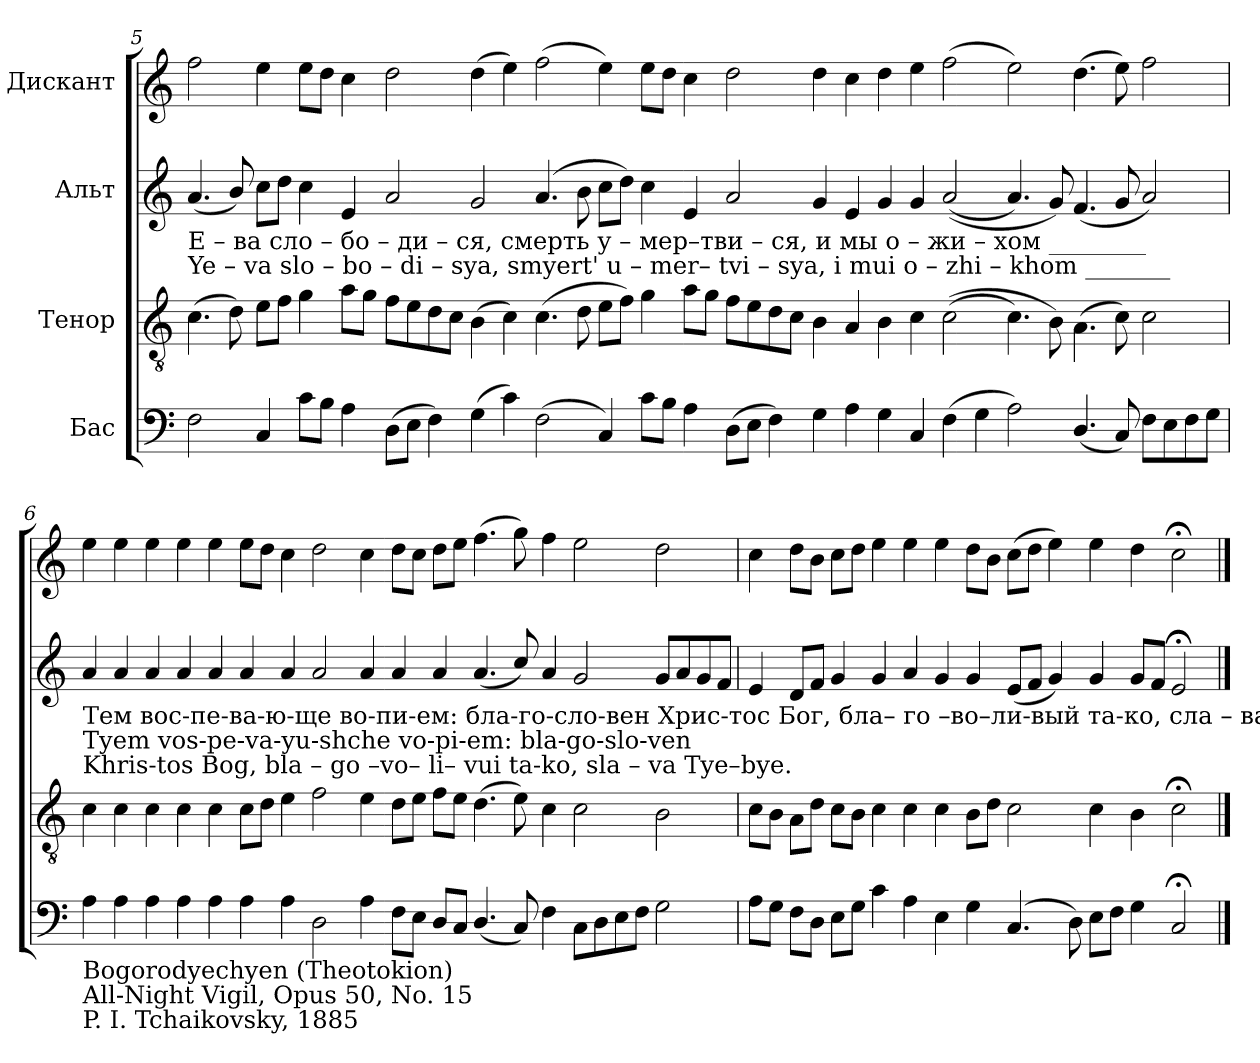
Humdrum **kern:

**kern	**kern	**kern	**kern
*part4	*part3	*part2	*part1
*staff4	*staff3	*staff2	*staff1
*I"Бас	*I"Тенор	*I"Альт	*I"Дискант
!!LO:LB:g=z
*clefF4	*clefGv2	*clefG2	*clefG2
*k[]	*k[]	*k[]	*k[]
=5	=5	=5	=5
!	!	!LO:TX:b:t=Е     –     ва    сло – бо – ди      –       ся,           смерть         у  –   мер–тви     –     ся,    и    мы  о  –  жи            –            хом ________	!
!	!	!LO:TX:b:t=Ye   –     va    slo  –  bo – di       –      sya,          smyert'         u  –   mer– tvi       –    sya,   i    mui  o – zhi             –          khom _______	!
2F\	(4.c\	(4.a/	2ff\
.	8d\)	8b/)	.
4C/	8e\L	8cc\L	4ee\
.	8f\J	8dd\J	.
8c\L	4g\	4cc\	8ee\L
8B\J	.	.	8dd\J
4A\	8a\L	4e/	4cc\
.	8g\J	.	.
(8D\L	8f\L	2a/	2dd\
8E\J	8e\	.	.
4F\)	8d\	.	.
.	8c\J	.	.
(4G\	(4B\	2g/	(4dd\
4c\)	4c\)	.	4ee\)
(2F\	(4.c\	(4.a/	(2ff\
.	8d\	8b\	.
4C/)	8e\L	8cc\L	4ee\)
.	8f\J)	8dd\J)	.
8c\L	4g\	4cc\	8ee\L
8B\J	.	.	8dd\J
4A\	8a\L	4e/	4cc\
.	8g\J	.	.
(8D\L	8f\L	2a/	2dd\
8E\J	8e\	.	.
4F\)	8d\	.	.
.	8c\J	.	.
4G\	4B\	4g/	4dd\
4A\	4A/	4e/	4cc\
4G\	4B\	4g/	4dd\
4C/	4c\	4g/	4ee\
(4F\	((2c\	((2a/	(2ff\
4G\	.	.	.
2A\)	4.c\)	4.a/)	2ee\)
.	8B\)	8g/)	.
(4.D/	(4.A\	(4.f/	(4.dd\
8C/)	8c\)	8g/	8ee\)
8F\L	2c\	2a/)	2ff\
8E\	.	.	.
8F\	.	.	.
8G\J	.	.	.
!!LO:LB:g=z
=6	=6	=6	=6
!	!	!LO:TX:b:t=Тем вос-пе-ва-ю-ще во-пи-ем&colon; бла-го-сло-вен  Хрис-тос     Бог,               бла– го –во–ли-вый та-ко,    сла      –   ва      Те  – бе.	!
!	!	!LO:TX:b:t=Tyem vos-pe-va-yu-shche vo-pi-em&colon; bla-go-slo-ven	!
!	!	!LO:TX:b:t=Khris-tos            Bog,               bla – go –vo– li– vui   ta-ko,     sla      –    va     Tye–bye.	!
!LO:TX:b:t=Bogorodyechyen (Theotokion)	!	!	!
!LO:TX:b:t=All-Night Vigil, Opus 50, No. 15	!	!	!
!LO:TX:b:t=P. I. Tchaikovsky, 1885	!	!	!
4A\	4c\	4a/	4ee\
4A\	4c\	4a/	4ee\
4A\	4c\	4a/	4ee\
4A\	4c\	4a/	4ee\
4A\	4c\	4a/	4ee\
4A\	8c\L	4a/	8ee\L
.	8d\J	.	8dd\J
4A\	4e\	4a/	4cc\
2D\	2f\	2a/	2dd\
4A\	4e\	4a/	4cc\
8F\L	8d\L	4a/	8dd\L
8E\J	8e\J	.	8cc\J
8D/L	8f\L	4a/	8dd\L
8C/J	8e\J	.	8ee\J
(4.D/	(4.d\	(4.a/	(4.ff\
8C/)	8e\)	8cc/)	8gg\)
4F\	4c\	4a/	4ff\
8C\L	2c\	2g/	2ee\
8D\	.	.	.
8E\	.	.	.
8F\J	.	.	.
2G\	2B\	8g/L	2dd\
.	.	8a/	.
.	.	8g/	.
.	.	8f/J	.
=7	=7	=7	=7
8A\L	8c\L	4e/	4cc\
8G\J	8B\J	.	.
8F\L	8A\L	8d/L	8dd\L
8D\J	8d\J	8f/J	8b\J
8E\L	8c\L	4g/	8cc\L
8G\J	8B\J	.	8dd\J
4c\	4c\	4g/	4ee\
4A\	4c\	4a/	4ee\
4E\	4c\	4g/	4ee\
4G\	8B\L	4g/	8dd\L
.	8d\J	.	8b\J
(4.C/	2c\	(8e/L	(8cc\L
.	.	8f/J	8dd\J
.	.	4g/)	4ee\)
8D\)	.	.	.
8E\L	4c\	4g/	4ee\
8F\J	.	.	.
4G\	4B\	8g/L	4dd\
.	.	8f/J	.
2C;</	2c;<\	2e;</	2cc;<\
==	==	==	==
*-	*-	*-	*-
